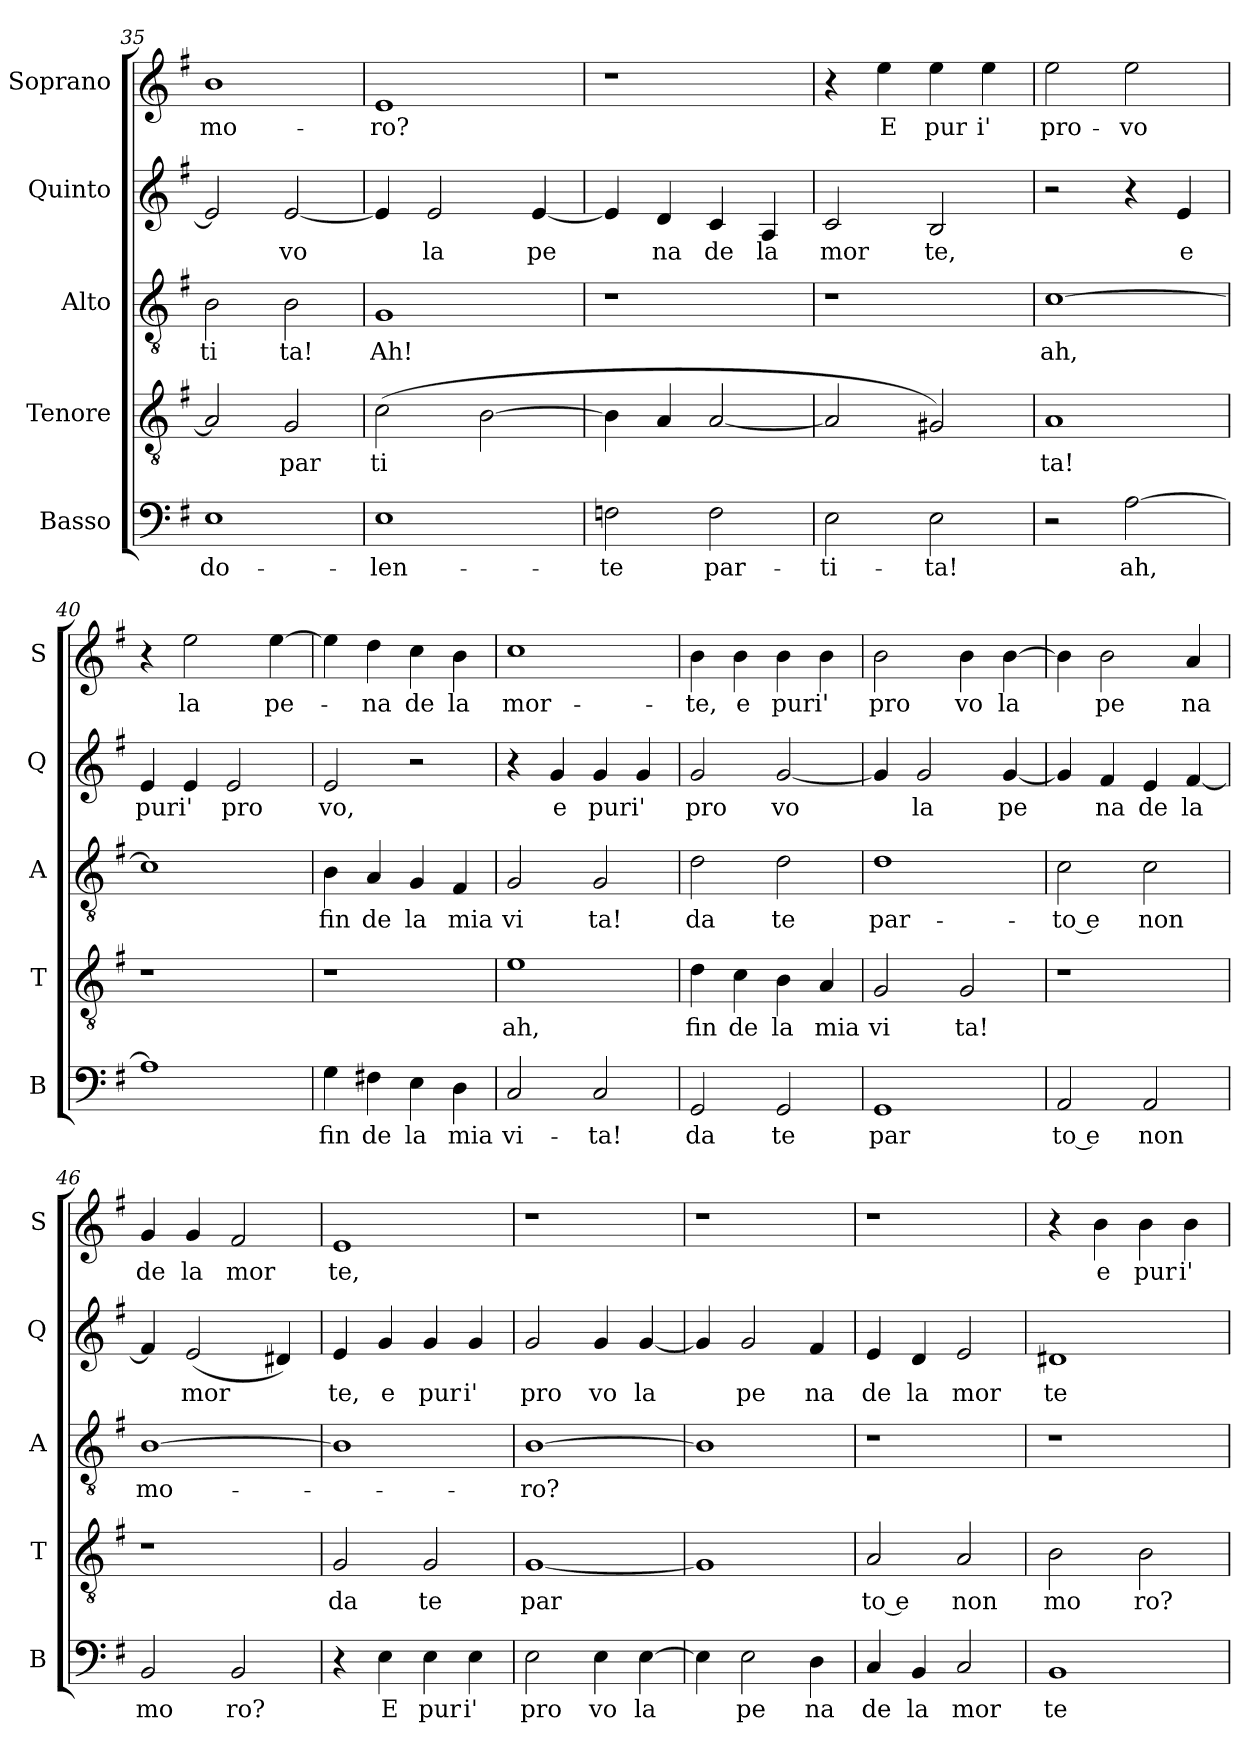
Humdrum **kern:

**kern	**text	**kern	**text	**kern	**text	**kern	**text	**kern	**text
*part5	*part5	*part4	*part4	*part3	*part3	*part2	*part2	*part1	*part1
*staff5	*staff5	*staff4	*staff4	*staff3	*staff3	*staff2	*staff2	*staff1	*staff1
*I"Basso	*	*I"Tenore	*	*I"Alto	*	*I"Quinto	*	*I"Soprano	*
*I'B	*	*I'T	*	*I'A	*	*I'Q	*	*I'S	*
*clefF4	*	*clefGv2	*	*clefGv2	*	*clefG2	*	*clefG2	*
*k[f#]	*	*k[f#]	*	*k[f#]	*	*k[f#]	*	*k[f#]	*
*G:	*	*G:	*	*G:	*	*G:	*	*G:	*
=35	=35	=35	=35	=35	=35	=35	=35	=35	=35
!	!LO:LY:b:cj	!	!	!	!LO:LY:b:cj	!	!	!	!LO:LY:b:cj
1E	do-	2A/]	.	2B\	ti	2e/]	.	1b	mo-
!	!	!	!LO:LY:b:cj	!	!LO:LY:b:cj	!	!LO:LY:b:cj	!	!
.	.	2G/	par	2B\	ta!	[<2e/	vo	.	.
=36	=36	=36	=36	=36	=36	=36	=36	=36	=36
!	!LO:LY:b:cj	!	!LO:LY:b:cj	!	!LO:LY:b:cj	!	!	!	!LO:LY:b:cj
1E	-len-	(<2c\	ti	1G	Ah!	4e/]	.	1e	-ro?
!	!	!	!	!	!	!	!LO:LY:b:cj	!	!
.	.	.	.	.	.	2e/	la	.	.
.	.	[>2B\	.	.	.	.	.	.	.
!	!	!	!	!	!	!	!LO:LY:b:cj	!	!
.	.	.	.	.	.	[<4e/	pe	.	.
=37	=37	=37	=37	=37	=37	=37	=37	=37	=37
!	!LO:LY:b:cj	!	!	!	!	!	!	!	!
2Fn\	-te	4B\]	.	1r	.	4e/]	.	1r	.
!	!	!	!	!	!	!	!LO:LY:b:cj	!	!
.	.	4A/	.	.	.	4d/	na	.	.
!	!LO:LY:b:cj	!	!	!	!	!	!LO:LY:b:cj	!	!
2F\	par-	[>2A/	.	.	.	4c/	de	.	.
!	!	!	!	!	!	!	!LO:LY:b:cj	!	!
.	.	.	.	.	.	4A/	la	.	.
!!LO:LB:g=z
=38	=38	=38	=38	=38	=38	=38	=38	=38	=38
!	!LO:LY:b:cj	!	!	!	!	!	!LO:LY:b:cj	!	!
2E\	-ti-	2A/]	.	1r	.	2c/	mor	4r	.
!	!	!	!	!	!	!	!	!	!LO:LY:b:cj
.	.	.	.	.	.	.	.	4ee\	E
!	!LO:LY:b:cj	!	!	!	!	!	!LO:LY:b:cj	!	!LO:LY:b:cj
2E\	-ta!	2G#X/)	.	.	.	2B/	te,	4ee\	pur
!	!	!	!	!	!	!	!	!	!LO:LY:b:cj
.	.	.	.	.	.	.	.	4ee\	i'
=39	=39	=39	=39	=39	=39	=39	=39	=39	=39
!	!	!	!LO:LY:b:cj	!	!LO:LY:b:cj	!	!	!	!LO:LY:b:cj
2r	.	1A	ta!	[>1c	ah,	2r	.	2ee\	pro-
!	!LO:LY:b	!	!	!	!	!	!	!	!LO:LY:b:cj
[>2A\	ah,	.	.	.	.	4r	.	2ee\	-vo
!	!	!	!	!	!	!	!LO:LY:b:cj	!	!
.	.	.	.	.	.	4e/	e	.	.
=40	=40	=40	=40	=40	=40	=40	=40	=40	=40
!	!	!	!	!	!	!	!LO:LY:b:cj	!	!
1A]	.	1r	.	1c]	.	4e/	pur	4r	.
!	!	!	!	!	!	!	!LO:LY:b:rj	!	!LO:LY:b:cj
.	.	.	.	.	.	4e/	i'	2ee\	la
!	!	!	!	!	!	!	!LO:LY:b:cj	!	!
.	.	.	.	.	.	2e/	pro	.	.
!	!	!	!	!	!	!	!	!	!LO:LY:b:cj
.	.	.	.	.	.	.	.	[>4ee\	pe-
=41	=41	=41	=41	=41	=41	=41	=41	=41	=41
!	!LO:LY:b:cj	!	!	!	!LO:LY:b:cj	!	!LO:LY:b:cj	!	!
4G\	fin	1r	.	4B\	fin	2e/	vo,	4ee\]	.
!	!LO:LY:b:cj	!	!	!	!LO:LY:b:cj	!	!	!	!LO:LY:b:cj
4F#X\	de	.	.	4A/	de	.	.	4dd\	-na
!	!LO:LY:b:cj	!	!	!	!LO:LY:b:cj	!	!	!	!LO:LY:b:cj
4E\	la	.	.	4G/	la	2r	.	4cc\	de
!	!LO:LY:b:cj	!	!	!	!LO:LY:b:cj	!	!	!	!LO:LY:b:cj
4D\	mia	.	.	4F#/	mia	.	.	4b\	la
=42	=42	=42	=42	=42	=42	=42	=42	=42	=42
!	!LO:LY:b:cj	!	!LO:LY:b:cj	!	!LO:LY:b:cj	!	!	!	!LO:LY:b:cj
2C/	vi-	1e	ah,	2G/	vi	4r	.	1cc	mor-
!	!	!	!	!	!	!	!LO:LY:b:cj	!	!
.	.	.	.	.	.	4g/	e	.	.
!	!LO:LY:b:cj	!	!	!	!LO:LY:b:cj	!	!LO:LY:b:cj	!	!
2C/	-ta!	.	.	2G/	ta!	4g/	pur	.	.
!	!	!	!	!	!	!	!LO:LY:b:cj	!	!
.	.	.	.	.	.	4g/	i'	.	.
!!LO:LB:g=z
=43	=43	=43	=43	=43	=43	=43	=43	=43	=43
!	!LO:LY:b:cj	!	!LO:LY:b:cj	!	!LO:LY:b:cj	!	!LO:LY:b:cj	!	!LO:LY:b:cj
2GG/	da	4d\	fin	2d\	da	2g/	pro	4b\	-te,
!	!	!	!LO:LY:b:cj	!	!	!	!	!	!LO:LY:b:cj
.	.	4c\	de	.	.	.	.	4b\	e
!	!LO:LY:b:cj	!	!LO:LY:b:cj	!	!LO:LY:b:cj	!	!LO:LY:b:cj	!	!LO:LY:b:cj
2GG/	te	4B\	la	2d\	te	[<2g/	vo	4b\	pur
!	!	!	!LO:LY:b:cj	!	!	!	!	!	!LO:LY:b:cj
.	.	4A/	mia	.	.	.	.	4b\	i'
=44	=44	=44	=44	=44	=44	=44	=44	=44	=44
!	!LO:LY:b:cj	!	!LO:LY:b:cj	!	!LO:LY:b:cj	!	!	!	!LO:LY:b:cj
1GG	par	2G/	vi	1d	par-	4g/]	.	2b\	pro
!	!	!	!	!	!	!	!LO:LY:b:cj	!	!
.	.	.	.	.	.	2g/	la	.	.
!	!	!	!LO:LY:b:cj	!	!	!	!	!	!LO:LY:b:cj
.	.	2G/	ta!	.	.	.	.	4b\	vo
!	!	!	!	!	!	!	!LO:LY:b:cj	!	!LO:LY:b:cj
.	.	.	.	.	.	[<4g/	pe	[>4b\	la
=45	=45	=45	=45	=45	=45	=45	=45	=45	=45
!	!LO:LY:b:rj	!	!	!	!LO:LY:b:rj	!	!	!	!
2AA/	to e	1r	.	2c\	-to e	4g/]	.	4b\]	.
!	!	!	!	!	!	!	!LO:LY:b:cj	!	!LO:LY:b:cj
.	.	.	.	.	.	4f#/	na	2b\	pe
!	!LO:LY:b:cj	!	!	!	!LO:LY:b:cj	!	!LO:LY:b:cj	!	!
2AA/	non	.	.	2c\	non	4e/	de	.	.
!	!	!	!	!	!	!	!LO:LY:b:cj	!	!LO:LY:b:cj
.	.	.	.	.	.	[<4f#/	la	4a/	na
=46	=46	=46	=46	=46	=46	=46	=46	=46	=46
!	!LO:LY:b:cj	!	!	!	!LO:LY:b:cj	!	!	!	!LO:LY:b:cj
2BB/	mo	1r	.	[>1B	mo-	4f#/]	.	4g/	de
!	!	!	!	!	!	!	!LO:LY:b	!	!LO:LY:b:cj
.	.	.	.	.	.	(<2e/	mor	4g/	la
!	!LO:LY:b:cj	!	!	!	!	!	!	!	!LO:LY:b:cj
2BB/	ro?	.	.	.	.	.	.	2f#/	mor
.	.	.	.	.	.	4d#X/)	.	.	.
=47	=47	=47	=47	=47	=47	=47	=47	=47	=47
!	!	!	!LO:LY:b:cj	!	!	!	!LO:LY:b:cj	!	!LO:LY:b:cj
4r	.	2G/	da	1B]	.	4e/	te,	1e	te,
!	!LO:LY:b:cj	!	!	!	!	!	!LO:LY:b:cj	!	!
4E\	E	.	.	.	.	4g/	e	.	.
!	!LO:LY:b:cj	!	!LO:LY:b:cj	!	!	!	!LO:LY:b:cj	!	!
4E\	pur	2G/	te	.	.	4g/	pur	.	.
!	!LO:LY:b:cj	!	!	!	!	!	!LO:LY:b:cj	!	!
4E\	i'	.	.	.	.	4g/	i'	.	.
!!LO:PB:g=z
=48	=48	=48	=48	=48	=48	=48	=48	=48	=48
!	!LO:LY:b:cj	!	!LO:LY:b:cj	!	!LO:LY:b:cj	!	!LO:LY:b:cj	!	!
2E\	pro	[<1G	par	[>1B	-ro?	2g/	pro	1r	.
!	!LO:LY:b:cj	!	!	!	!	!	!LO:LY:b:cj	!	!
4E\	vo	.	.	.	.	4g/	vo	.	.
!	!LO:LY:b:cj	!	!	!	!	!	!LO:LY:b:cj	!	!
[>4E\	la	.	.	.	.	[<4g/	la	.	.
=49	=49	=49	=49	=49	=49	=49	=49	=49	=49
4E\]	.	1G]	.	1B]	.	4g/]	.	1r	.
!	!LO:LY:b:cj	!	!	!	!	!	!LO:LY:b:cj	!	!
2E\	pe	.	.	.	.	2g/	pe	.	.
!	!LO:LY:b:cj	!	!	!	!	!	!LO:LY:b:cj	!	!
4D\	na	.	.	.	.	4f#/	na	.	.
=50	=50	=50	=50	=50	=50	=50	=50	=50	=50
!	!LO:LY:b:cj	!	!LO:LY:b:rj	!	!	!	!LO:LY:b:cj	!	!
4C/	de	2A/	to e	1r	.	4e/	de	1r	.
!	!LO:LY:b:cj	!	!	!	!	!	!LO:LY:b:cj	!	!
4BB/	la	.	.	.	.	4d/	la	.	.
!	!LO:LY:b:cj	!	!LO:LY:b:cj	!	!	!	!LO:LY:b:cj	!	!
2C/	mor	2A/	non	.	.	2e/	mor	.	.
=51	=51	=51	=51	=51	=51	=51	=51	=51	=51
!	!LO:LY:b:cj	!	!LO:LY:b:cj	!	!	!	!LO:LY:b:cj	!	!
1BB	te	2B\	mo	1r	.	1d#X	te	4r	.
!	!	!	!	!	!	!	!	!	!LO:LY:b:cj
.	.	.	.	.	.	.	.	4b\	e
!	!	!	!LO:LY:b:cj	!	!	!	!	!	!LO:LY:b:cj
.	.	2B\	ro?	.	.	.	.	4b\	pur
!	!	!	!	!	!	!	!	!	!LO:LY:b:cj
.	.	.	.	.	.	.	.	4b\	i'
=	=	=	=	=	=	=	=	=	=
*-	*-	*-	*-	*-	*-	*-	*-	*-	*-
